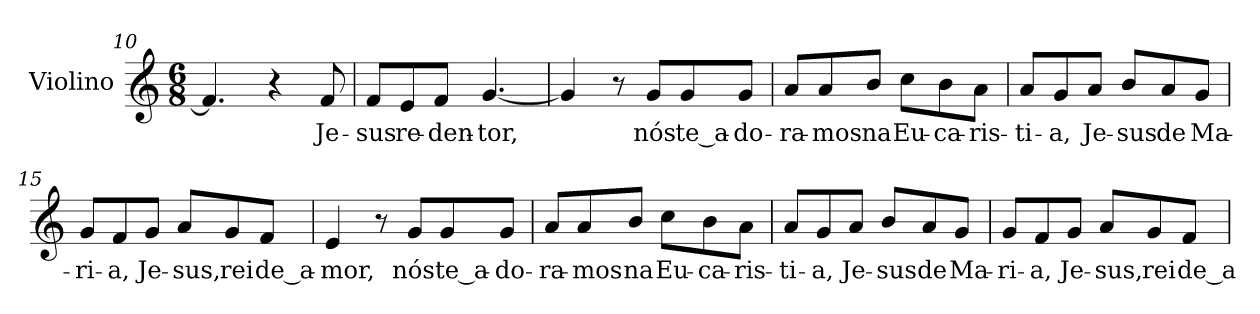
**kern	**text
*part1	*part1
*staff1	*staff1
*I"Violino	*
*I'Vno.	*
*clefG2	*
*k[]	*
*C:	*
*M6/8	*
=10	=10
4.fi/]	.
4r	.
!	!LO:LY:b:color=#000000
8fi/	Je-
=11	=11
!	!LO:LY:b:color=#000000
8fi/L	-sus
!	!LO:LY:b:color=#000000
8ei/	re-
!	!LO:LY:b:color=#000000
8fi/J	-den-
!	!LO:LY:b:color=#000000
[<4.gi/	-tor,
=12	=12
4gi/]	.
8r	.
!	!LO:LY:b:color=#000000
8gi/L	nós
!	!LO:LY:b:color=#000000
8gi/	te_a-
!	!LO:LY:b:color=#000000
8gi/J	-do-
=13	=13
!	!LO:LY:b:color=#000000
8ai/L	-ra-
!	!LO:LY:b:color=#000000
8ai/	-mos
!	!LO:LY:b:color=#000000
8bi/J	na
!	!LO:LY:b:color=#000000
8cci\L	Eu-
!	!LO:LY:b:color=#000000
8bi\	-ca-
!	!LO:LY:b:color=#000000
8ai\J	-ris-
!!LO:LB:g=z
=14	=14
!	!LO:LY:b:color=#000000
8ai/L	-ti-
!	!LO:LY:b:color=#000000
8gi/	-a,
!	!LO:LY:b:color=#000000
8ai/J	Je-
!	!LO:LY:b:color=#000000
8bi/L	-sus
!	!LO:LY:b:color=#000000
8ai/	de
!	!LO:LY:b:color=#000000
8gi/J	Ma-
=15	=15
!	!LO:LY:b:color=#000000
8gi/L	-ri-
!	!LO:LY:b:color=#000000
8fi/	-a,
!	!LO:LY:b:color=#000000
8gi/J	Je-
!	!LO:LY:b:color=#000000
8ai/L	-sus,
!	!LO:LY:b:color=#000000
8gi/	rei
!	!LO:LY:b:color=#000000
8fi/J	de_a-
=16	=16
!	!LO:LY:b:color=#000000
4ei/	-mor,
8r	.
!	!LO:LY:b:color=#000000
8gi/L	nós
!	!LO:LY:b:color=#000000
8gi/	te_a-
!	!LO:LY:b:color=#000000
8gi/J	-do-
=17	=17
!	!LO:LY:b:color=#000000
8ai/L	-ra-
!	!LO:LY:b:color=#000000
8ai/	-mos
!	!LO:LY:b:color=#000000
8bi/J	na
!	!LO:LY:b:color=#000000
8cci\L	Eu-
!	!LO:LY:b:color=#000000
8bi\	-ca-
!	!LO:LY:b:color=#000000
8ai\J	-ris-
!!LO:LB:g=z
=18	=18
!	!LO:LY:b:color=#000000
8ai/L	-ti-
!	!LO:LY:b:color=#000000
8gi/	-a,
!	!LO:LY:b:color=#000000
8ai/J	Je-
!	!LO:LY:b:color=#000000
8bi/L	-sus
!	!LO:LY:b:color=#000000
8ai/	de
!	!LO:LY:b:color=#000000
8gi/J	Ma-
=19	=19
!	!LO:LY:b:color=#000000
8gi/L	-ri-
!	!LO:LY:b:color=#000000
8fi/	-a,
!	!LO:LY:b:color=#000000
8gi/J	Je-
!	!LO:LY:b:color=#000000
8ai/L	-sus,
!	!LO:LY:b:color=#000000
8gi/	rei
!	!LO:LY:b:color=#000000
8fi/J	de_a-
=	=
*-	*-
